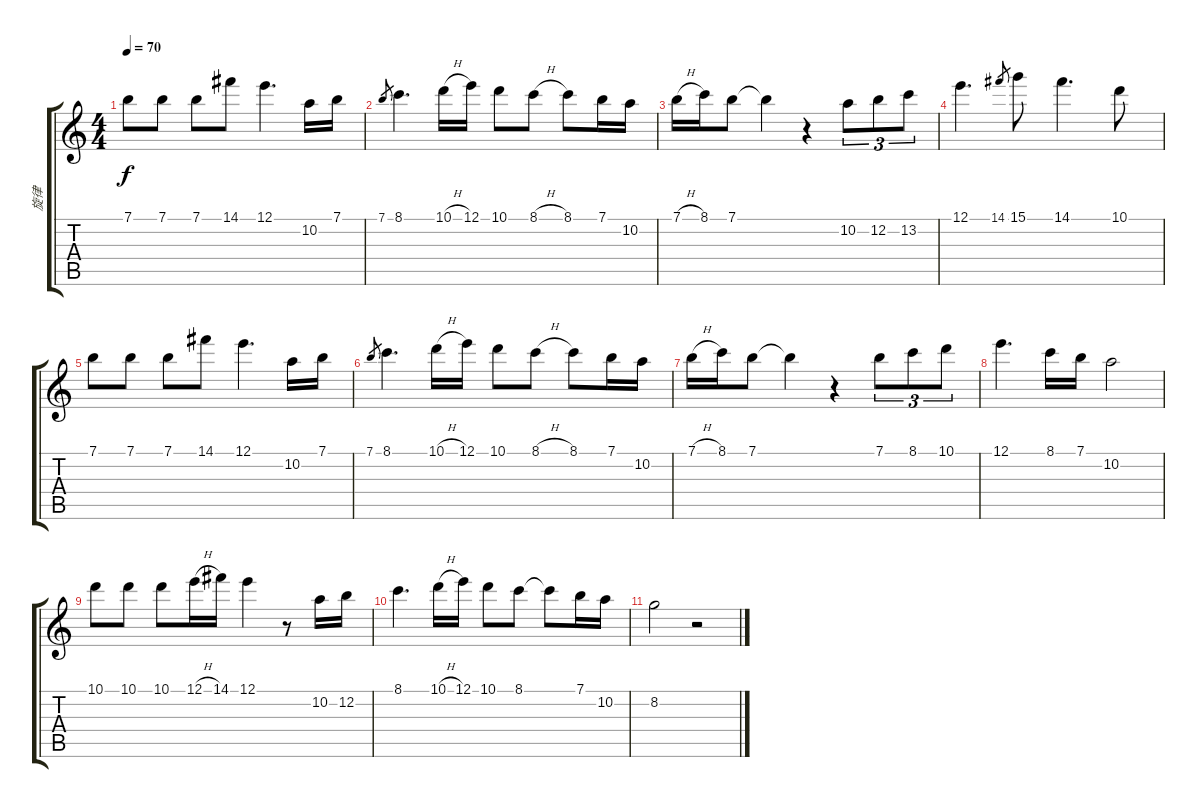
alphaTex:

\track ("旋律" "旋律") {instrument acousticguitarnylon}
\staff {score tabs}
\tuning (E4 B3 G3 D3 A2 E2) {hide}
\ts (4 4)
\tempo 70
\clef g2
\ks c
7.1.8{dy f} 7.1.8 7.1.8 14.1.8 12.1.4{d} 10.2.16 7.1.16 |
7.1.8{gr} 8.1.4{d} 10.1{h}.16 12.1.16 10.1.8 8.1{h}.8 8.1.8 7.1.16 10.2.16 |
7.1{h}.16 8.1.16 7.1.8 7.1{t}.4 r.4 10.2.8{tu (3 2)} 12.2.8{tu (3 2)} 13.2.8{tu (3 2)} |
12.1.4{d} 14.1.8{gr} 15.1.8 14.1.4{d} 10.1.8 |
7.1.8 7.1.8 7.1.8 14.1.8 12.1.4{d} 10.2.16 7.1.16 |
7.1.8{gr} 8.1.4{d} 10.1{h}.16 12.1.16 10.1.8 8.1{h}.8 8.1.8 7.1.16 10.2.16 |
7.1{h}.16 8.1.16 7.1.8 7.1{t}.4 r.4 7.1.8{tu (3 2)} 8.1.8{tu (3 2)} 10.1.8{tu (3 2)} |
12.1.4{d} 8.1.16 7.1.16 10.2.2 |
10.1.8 10.1.8 10.1.8 12.1{h}.16 14.1.16 12.1.4 r.8 10.2.16 12.2.16 |
8.1.4{d} 10.1{h}.16 12.1.16 10.1.8 8.1.8 8.1{t}.8 7.1.16 10.2.16 |
8.2.2 r.2
